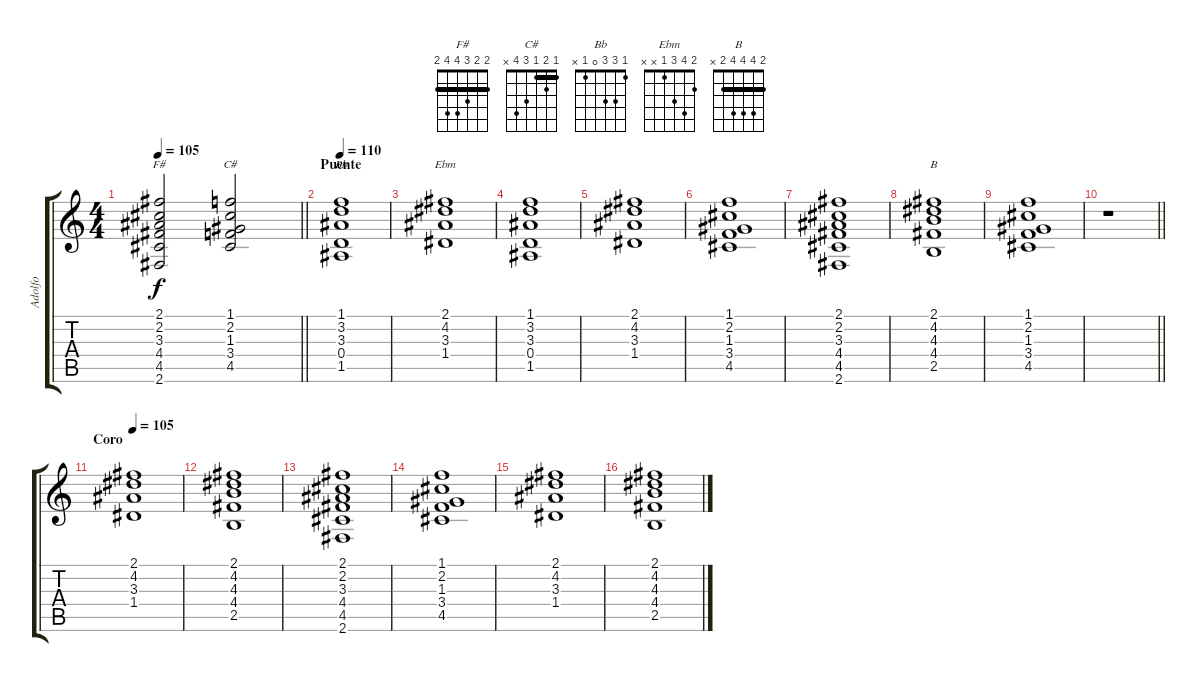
\track ("Adolfo" "Adolfo") {instrument distortionguitar}
\staff {score tabs}
\tuning (E4 B3 G3 D3 A2 E2) {hide}
\chord ("F#" 2 2 3 4 4 2) {barre 2}
\chord ("C#" 1 2 1 3 4 x) {barre 1}
\chord ("Bb" 1 3 3 0 1 x)
\chord ("Ebm" 2 4 3 1 x x)
\chord ("B" 2 4 4 4 2 x) {barre 2}
\ts (4 4)
\tempo 105
\clef g2
\barLineRight lightlight
\ks c
(2.1 2.2 3.3 4.4 4.5 2.6).2{ch "F#" dy f} (1.1 2.2 1.3 3.4 4.5).2{ch "C#"} |
\section ("" "Puente")
\tempo 120
\tempo 110
(1.1 3.2 3.3 0.4 1.5).1{ch "Bb"} |
(2.1 4.2 3.3 1.4).1{ch "Ebm"} |
(1.1 3.2 3.3 0.4 1.5).1 |
(2.1 4.2 3.3 1.4).1 |
(1.1 2.2 1.3 3.4 4.5).1 |
(2.1 2.2 3.3 4.4 4.5 2.6).1 |
(2.1 4.2 4.3 4.4 2.5).1{ch "B"} |
(1.1 2.2 1.3 3.4 4.5).1 |
\barLineRight lightlight
r.1 |
\section ("" "Coro")
\tempo 105
(2.1 4.2 3.3 1.4).1 |
(2.1 4.2 4.3 4.4 2.5).1 |
(2.1 2.2 3.3 4.4 4.5 2.6).1 |
(1.1 2.2 1.3 3.4 4.5).1 |
(2.1 4.2 3.3 1.4).1 |
(2.1 4.2 4.3 4.4 2.5).1
